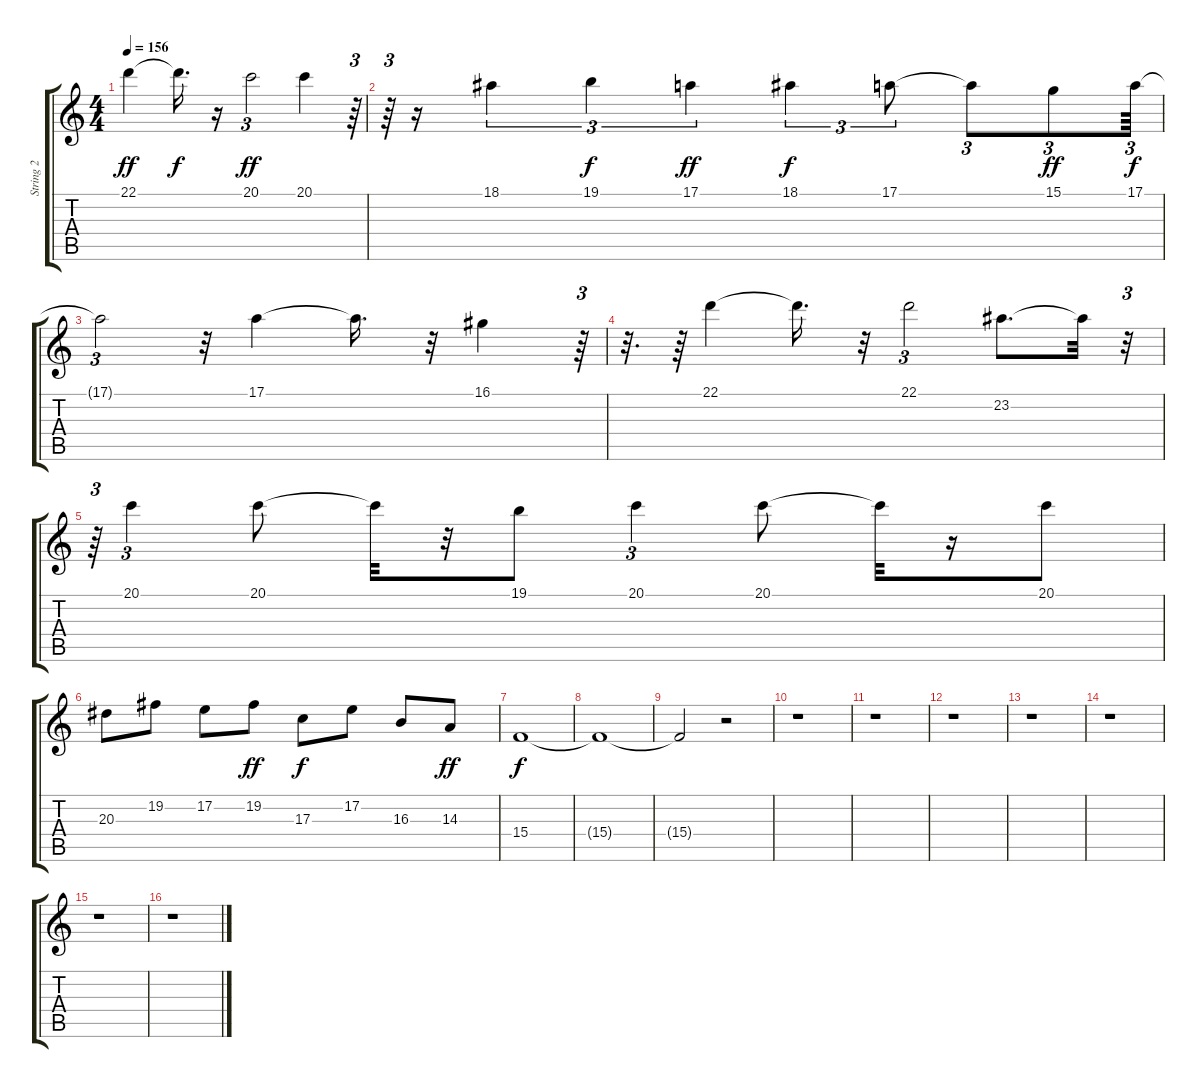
\track ("String 2" "String 2") {instrument lead5charang}
\staff {score tabs}
\tuning (E4 B3 G3 D3 A2 E2) {hide}
\ts (4 4)
\tempo 156
\clef g2
\ks c
22.1.4{dy ff} 22.1{t}.16{d dy f} r.16 20.1.2{tu (3 2) dy ff} 20.1.4 r.64{tu (3 2)} |
r.64{tu (3 2)} r.16 18.1.4{tu (3 2)} 19.1.4{tu (3 2) dy f} 17.1.4{tu (3 2) dy ff} 18.1.4{tu (3 2) dy f} 17.1.8{tu (3 2)} 17.1{t}.8{tu (3 2)} 15.1.8{tu (3 2) dy ff} 17.1.64{tu (3 2) dy f} |
17.1{t}.2{tu (3 2)} r.32 17.1.4 17.1{t}.16{d} r.32 16.1.4 r.64{tu (3 2)} |
r.32{d} r.64 22.1.4 22.1{t}.16{d} r.32 22.1.2{tu (3 2)} 23.2.8{d} 23.2{t}.32 r.32{tu (3 2)} |
r.64{tu (3 2)} 20.1.4{tu (3 2)} 20.1.8 20.1{t}.32 r.32 19.1.8 20.1.4{tu (3 2)} 20.1.8 20.1{t}.32 r.16 20.1.8 |
20.3.8 19.2.8 17.2.8 19.2.8{dy ff} 17.3.8{dy f} 17.2.8 16.3.8 14.3.8{dy ff} |
15.4.1{dy f} |
15.4{t}.1 |
15.4{t}.2 r.2 |
r.1 |
r.1 |
r.1 |
r.1 |
r.1 |
r.1 |
r.1
